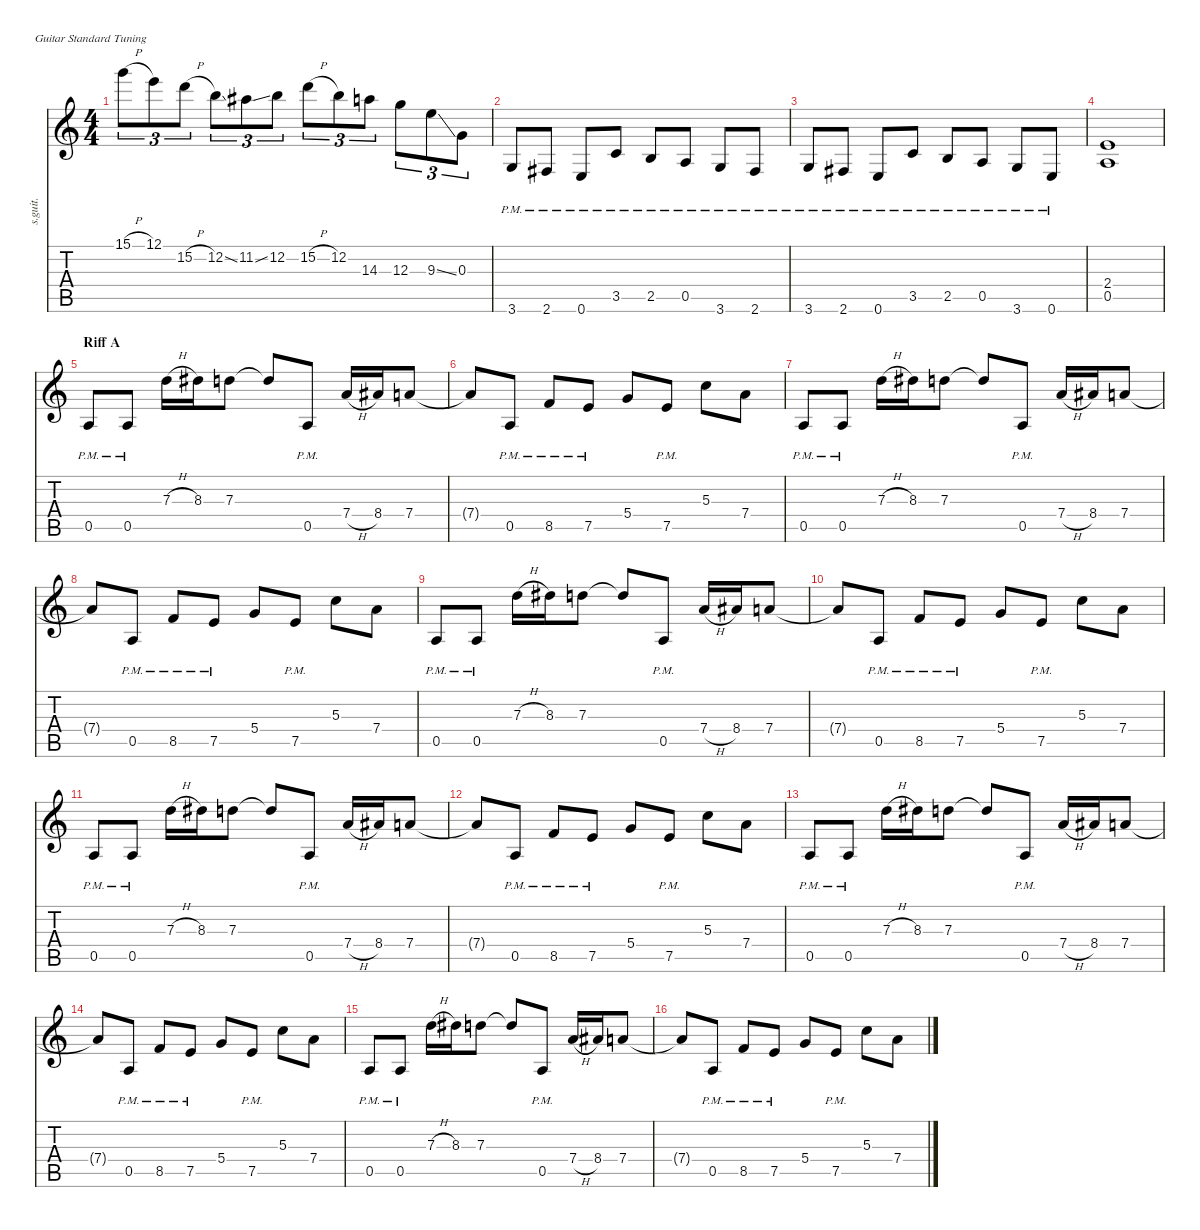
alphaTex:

\defaultSystemsLayout 4
\hideDynamics
\bracketExtendMode nobrackets
\track ("Kirk Hammett - Lead Guitar" "s.guit.") {instrument distortionguitar}
\staff {score tabs}
\tuning (E4 B3 G3 D3 A2 E2)
\ts (4 4)
\tempo (208 hide)
\clef g2
\ks c
15.1{h}.8{tu (3 2) lyrics (0 "") lyrics (1 "") lyrics (2 "") lyrics (3 "") lyrics (4 "") dy f} 12.1.8{tu (3 2) lyrics (0 "") lyrics (1 "") lyrics (2 "") lyrics (3 "") lyrics (4 "")} 15.2{h}.8{tu (3 2) lyrics (0 "") lyrics (1 "") lyrics (2 "") lyrics (3 "") lyrics (4 "")} 12.2{ss}.8{tu (3 2) lyrics (0 "") lyrics (1 "") lyrics (2 "") lyrics (3 "") lyrics (4 "")} 11.2{ss acc #}.8{tu (3 2) lyrics (0 "") lyrics (1 "") lyrics (2 "") lyrics (3 "") lyrics (4 "")} 12.2.8{tu (3 2) lyrics (0 "") lyrics (1 "") lyrics (2 "") lyrics (3 "") lyrics (4 "")} 15.2{h}.8{tu (3 2) lyrics (0 "") lyrics (1 "") lyrics (2 "") lyrics (3 "") lyrics (4 "")} 12.2.8{tu (3 2) lyrics (0 "") lyrics (1 "") lyrics (2 "") lyrics (3 "") lyrics (4 "")} 14.3.8{tu (3 2) lyrics (0 "") lyrics (1 "") lyrics (2 "") lyrics (3 "") lyrics (4 "")} 12.3.8{tu (3 2) lyrics (0 "") lyrics (1 "") lyrics (2 "") lyrics (3 "") lyrics (4 "")} 9.3{ss}.8{tu (3 2) lyrics (0 "") lyrics (1 "") lyrics (2 "") lyrics (3 "") lyrics (4 "")} 0.3.8{tu (3 2) lyrics (0 "") lyrics (1 "") lyrics (2 "") lyrics (3 "") lyrics (4 "")} |
3.6{pm}.8{lyrics (0 "") lyrics (1 "") lyrics (2 "") lyrics (3 "") lyrics (4 "")} 2.6{pm acc #}.8{lyrics (0 "") lyrics (1 "") lyrics (2 "") lyrics (3 "") lyrics (4 "")} 0.6{pm}.8{lyrics (0 "") lyrics (1 "") lyrics (2 "") lyrics (3 "") lyrics (4 "")} 3.5{pm}.8{lyrics (0 "") lyrics (1 "") lyrics (2 "") lyrics (3 "") lyrics (4 "")} 2.5{pm}.8{lyrics (0 "") lyrics (1 "") lyrics (2 "") lyrics (3 "") lyrics (4 "")} 0.5{pm}.8{lyrics (0 "") lyrics (1 "") lyrics (2 "") lyrics (3 "") lyrics (4 "")} 3.6{pm}.8{lyrics (0 "") lyrics (1 "") lyrics (2 "") lyrics (3 "") lyrics (4 "")} 2.6{pm acc #}.8{lyrics (0 "") lyrics (1 "") lyrics (2 "") lyrics (3 "") lyrics (4 "")} |
3.6{pm}.8{lyrics (0 "") lyrics (1 "") lyrics (2 "") lyrics (3 "") lyrics (4 "")} 2.6{pm acc #}.8{lyrics (0 "") lyrics (1 "") lyrics (2 "") lyrics (3 "") lyrics (4 "")} 0.6{pm}.8{lyrics (0 "") lyrics (1 "") lyrics (2 "") lyrics (3 "") lyrics (4 "")} 3.5{pm}.8{lyrics (0 "") lyrics (1 "") lyrics (2 "") lyrics (3 "") lyrics (4 "")} 2.5{pm}.8{lyrics (0 "") lyrics (1 "") lyrics (2 "") lyrics (3 "") lyrics (4 "")} 0.5{pm}.8{lyrics (0 "") lyrics (1 "") lyrics (2 "") lyrics (3 "") lyrics (4 "")} 3.6{pm}.8{lyrics (0 "") lyrics (1 "") lyrics (2 "") lyrics (3 "") lyrics (4 "")} 0.6{pm}.8{lyrics (0 "") lyrics (1 "") lyrics (2 "") lyrics (3 "") lyrics (4 "")} |
\tempo (140 hide)
(2.4 0.5).1{lyrics (0 "") lyrics (1 "") lyrics (2 "") lyrics (3 "") lyrics (4 "")} |
\section ("" "Riff A")
0.5{pm}.8{lyrics (0 "") lyrics (1 "") lyrics (2 "") lyrics (3 "") lyrics (4 "")} 0.5{pm}.8{lyrics (0 "") lyrics (1 "") lyrics (2 "") lyrics (3 "") lyrics (4 "")} 7.3{h}.16{lyrics (0 "") lyrics (1 "") lyrics (2 "") lyrics (3 "") lyrics (4 "")} 8.3{acc #}.16{lyrics (0 "") lyrics (1 "") lyrics (2 "") lyrics (3 "") lyrics (4 "")} 7.3.8{lyrics (0 "") lyrics (1 "") lyrics (2 "") lyrics (3 "") lyrics (4 "")} 7.3{t}.8{lyrics (0 "") lyrics (1 "") lyrics (2 "") lyrics (3 "") lyrics (4 "")} 0.5{pm}.8{lyrics (0 "") lyrics (1 "") lyrics (2 "") lyrics (3 "") lyrics (4 "")} 7.4{h}.16{lyrics (0 "") lyrics (1 "") lyrics (2 "") lyrics (3 "") lyrics (4 "")} 8.4{acc #}.16{lyrics (0 "") lyrics (1 "") lyrics (2 "") lyrics (3 "") lyrics (4 "")} 7.4.8{lyrics (0 "") lyrics (1 "") lyrics (2 "") lyrics (3 "") lyrics (4 "")} |
7.4{t}.8{lyrics (0 "") lyrics (1 "") lyrics (2 "") lyrics (3 "") lyrics (4 "")} 0.5{pm}.8{lyrics (0 "") lyrics (1 "") lyrics (2 "") lyrics (3 "") lyrics (4 "")} 8.5{pm}.8{lyrics (0 "") lyrics (1 "") lyrics (2 "") lyrics (3 "") lyrics (4 "")} 7.5{pm}.8{lyrics (0 "") lyrics (1 "") lyrics (2 "") lyrics (3 "") lyrics (4 "")} 5.4.8{lyrics (0 "") lyrics (1 "") lyrics (2 "") lyrics (3 "") lyrics (4 "")} 7.5{pm}.8{lyrics (0 "") lyrics (1 "") lyrics (2 "") lyrics (3 "") lyrics (4 "")} 5.3.8{lyrics (0 "") lyrics (1 "") lyrics (2 "") lyrics (3 "") lyrics (4 "")} 7.4.8{lyrics (0 "") lyrics (1 "") lyrics (2 "") lyrics (3 "") lyrics (4 "")} |
0.5{pm}.8{lyrics (0 "") lyrics (1 "") lyrics (2 "") lyrics (3 "") lyrics (4 "")} 0.5{pm}.8{lyrics (0 "") lyrics (1 "") lyrics (2 "") lyrics (3 "") lyrics (4 "")} 7.3{h}.16{lyrics (0 "") lyrics (1 "") lyrics (2 "") lyrics (3 "") lyrics (4 "")} 8.3{acc #}.16{lyrics (0 "") lyrics (1 "") lyrics (2 "") lyrics (3 "") lyrics (4 "")} 7.3.8{lyrics (0 "") lyrics (1 "") lyrics (2 "") lyrics (3 "") lyrics (4 "")} 7.3{t}.8{lyrics (0 "") lyrics (1 "") lyrics (2 "") lyrics (3 "") lyrics (4 "")} 0.5{pm}.8{lyrics (0 "") lyrics (1 "") lyrics (2 "") lyrics (3 "") lyrics (4 "")} 7.4{h}.16{lyrics (0 "") lyrics (1 "") lyrics (2 "") lyrics (3 "") lyrics (4 "")} 8.4{acc #}.16{lyrics (0 "") lyrics (1 "") lyrics (2 "") lyrics (3 "") lyrics (4 "")} 7.4.8{lyrics (0 "") lyrics (1 "") lyrics (2 "") lyrics (3 "") lyrics (4 "")} |
7.4{t}.8{lyrics (0 "") lyrics (1 "") lyrics (2 "") lyrics (3 "") lyrics (4 "")} 0.5{pm}.8{lyrics (0 "") lyrics (1 "") lyrics (2 "") lyrics (3 "") lyrics (4 "")} 8.5{pm}.8{lyrics (0 "") lyrics (1 "") lyrics (2 "") lyrics (3 "") lyrics (4 "")} 7.5{pm}.8{lyrics (0 "") lyrics (1 "") lyrics (2 "") lyrics (3 "") lyrics (4 "")} 5.4.8{lyrics (0 "") lyrics (1 "") lyrics (2 "") lyrics (3 "") lyrics (4 "")} 7.5{pm}.8{lyrics (0 "") lyrics (1 "") lyrics (2 "") lyrics (3 "") lyrics (4 "")} 5.3.8{lyrics (0 "") lyrics (1 "") lyrics (2 "") lyrics (3 "") lyrics (4 "")} 7.4.8{lyrics (0 "") lyrics (1 "") lyrics (2 "") lyrics (3 "") lyrics (4 "")} |
0.5{pm}.8{lyrics (0 "") lyrics (1 "") lyrics (2 "") lyrics (3 "") lyrics (4 "")} 0.5{pm}.8{lyrics (0 "") lyrics (1 "") lyrics (2 "") lyrics (3 "") lyrics (4 "")} 7.3{h}.16{lyrics (0 "") lyrics (1 "") lyrics (2 "") lyrics (3 "") lyrics (4 "")} 8.3{acc #}.16{lyrics (0 "") lyrics (1 "") lyrics (2 "") lyrics (3 "") lyrics (4 "")} 7.3.8{lyrics (0 "") lyrics (1 "") lyrics (2 "") lyrics (3 "") lyrics (4 "")} 7.3{t}.8{lyrics (0 "") lyrics (1 "") lyrics (2 "") lyrics (3 "") lyrics (4 "")} 0.5{pm}.8{lyrics (0 "") lyrics (1 "") lyrics (2 "") lyrics (3 "") lyrics (4 "")} 7.4{h}.16{lyrics (0 "") lyrics (1 "") lyrics (2 "") lyrics (3 "") lyrics (4 "")} 8.4{acc #}.16{lyrics (0 "") lyrics (1 "") lyrics (2 "") lyrics (3 "") lyrics (4 "")} 7.4.8{lyrics (0 "") lyrics (1 "") lyrics (2 "") lyrics (3 "") lyrics (4 "")} |
7.4{t}.8{lyrics (0 "") lyrics (1 "") lyrics (2 "") lyrics (3 "") lyrics (4 "")} 0.5{pm}.8{lyrics (0 "") lyrics (1 "") lyrics (2 "") lyrics (3 "") lyrics (4 "")} 8.5{pm}.8{lyrics (0 "") lyrics (1 "") lyrics (2 "") lyrics (3 "") lyrics (4 "")} 7.5{pm}.8{lyrics (0 "") lyrics (1 "") lyrics (2 "") lyrics (3 "") lyrics (4 "")} 5.4.8{lyrics (0 "") lyrics (1 "") lyrics (2 "") lyrics (3 "") lyrics (4 "")} 7.5{pm}.8{lyrics (0 "") lyrics (1 "") lyrics (2 "") lyrics (3 "") lyrics (4 "")} 5.3.8{lyrics (0 "") lyrics (1 "") lyrics (2 "") lyrics (3 "") lyrics (4 "")} 7.4.8{lyrics (0 "") lyrics (1 "") lyrics (2 "") lyrics (3 "") lyrics (4 "")} |
0.5{pm}.8{lyrics (0 "") lyrics (1 "") lyrics (2 "") lyrics (3 "") lyrics (4 "")} 0.5{pm}.8{lyrics (0 "") lyrics (1 "") lyrics (2 "") lyrics (3 "") lyrics (4 "")} 7.3{h}.16{lyrics (0 "") lyrics (1 "") lyrics (2 "") lyrics (3 "") lyrics (4 "")} 8.3{acc #}.16{lyrics (0 "") lyrics (1 "") lyrics (2 "") lyrics (3 "") lyrics (4 "")} 7.3.8{lyrics (0 "") lyrics (1 "") lyrics (2 "") lyrics (3 "") lyrics (4 "")} 7.3{t}.8{lyrics (0 "") lyrics (1 "") lyrics (2 "") lyrics (3 "") lyrics (4 "")} 0.5{pm}.8{lyrics (0 "") lyrics (1 "") lyrics (2 "") lyrics (3 "") lyrics (4 "")} 7.4{h}.16{lyrics (0 "") lyrics (1 "") lyrics (2 "") lyrics (3 "") lyrics (4 "")} 8.4{acc #}.16{lyrics (0 "") lyrics (1 "") lyrics (2 "") lyrics (3 "") lyrics (4 "")} 7.4.8{lyrics (0 "") lyrics (1 "") lyrics (2 "") lyrics (3 "") lyrics (4 "")} |
7.4{t}.8{lyrics (0 "") lyrics (1 "") lyrics (2 "") lyrics (3 "") lyrics (4 "")} 0.5{pm}.8{lyrics (0 "") lyrics (1 "") lyrics (2 "") lyrics (3 "") lyrics (4 "")} 8.5{pm}.8{lyrics (0 "") lyrics (1 "") lyrics (2 "") lyrics (3 "") lyrics (4 "")} 7.5{pm}.8{lyrics (0 "") lyrics (1 "") lyrics (2 "") lyrics (3 "") lyrics (4 "")} 5.4.8{lyrics (0 "") lyrics (1 "") lyrics (2 "") lyrics (3 "") lyrics (4 "")} 7.5{pm}.8{lyrics (0 "") lyrics (1 "") lyrics (2 "") lyrics (3 "") lyrics (4 "")} 5.3.8{lyrics (0 "") lyrics (1 "") lyrics (2 "") lyrics (3 "") lyrics (4 "")} 7.4.8{lyrics (0 "") lyrics (1 "") lyrics (2 "") lyrics (3 "") lyrics (4 "")} |
0.5{pm}.8{lyrics (0 "") lyrics (1 "") lyrics (2 "") lyrics (3 "") lyrics (4 "")} 0.5{pm}.8{lyrics (0 "") lyrics (1 "") lyrics (2 "") lyrics (3 "") lyrics (4 "")} 7.3{h}.16{lyrics (0 "") lyrics (1 "") lyrics (2 "") lyrics (3 "") lyrics (4 "")} 8.3{acc #}.16{lyrics (0 "") lyrics (1 "") lyrics (2 "") lyrics (3 "") lyrics (4 "")} 7.3.8{lyrics (0 "") lyrics (1 "") lyrics (2 "") lyrics (3 "") lyrics (4 "")} 7.3{t}.8{lyrics (0 "") lyrics (1 "") lyrics (2 "") lyrics (3 "") lyrics (4 "")} 0.5{pm}.8{lyrics (0 "") lyrics (1 "") lyrics (2 "") lyrics (3 "") lyrics (4 "")} 7.4{h}.16{lyrics (0 "") lyrics (1 "") lyrics (2 "") lyrics (3 "") lyrics (4 "")} 8.4{acc #}.16{lyrics (0 "") lyrics (1 "") lyrics (2 "") lyrics (3 "") lyrics (4 "")} 7.4.8{lyrics (0 "") lyrics (1 "") lyrics (2 "") lyrics (3 "") lyrics (4 "")} |
7.4{t}.8{lyrics (0 "") lyrics (1 "") lyrics (2 "") lyrics (3 "") lyrics (4 "")} 0.5{pm}.8{lyrics (0 "") lyrics (1 "") lyrics (2 "") lyrics (3 "") lyrics (4 "")} 8.5{pm}.8{lyrics (0 "") lyrics (1 "") lyrics (2 "") lyrics (3 "") lyrics (4 "")} 7.5{pm}.8{lyrics (0 "") lyrics (1 "") lyrics (2 "") lyrics (3 "") lyrics (4 "")} 5.4.8{lyrics (0 "") lyrics (1 "") lyrics (2 "") lyrics (3 "") lyrics (4 "")} 7.5{pm}.8{lyrics (0 "") lyrics (1 "") lyrics (2 "") lyrics (3 "") lyrics (4 "")} 5.3.8{lyrics (0 "") lyrics (1 "") lyrics (2 "") lyrics (3 "") lyrics (4 "")} 7.4.8{lyrics (0 "") lyrics (1 "") lyrics (2 "") lyrics (3 "") lyrics (4 "")} |
0.5{pm}.8{lyrics (0 "") lyrics (1 "") lyrics (2 "") lyrics (3 "") lyrics (4 "")} 0.5{pm}.8{lyrics (0 "") lyrics (1 "") lyrics (2 "") lyrics (3 "") lyrics (4 "")} 7.3{h}.16{lyrics (0 "") lyrics (1 "") lyrics (2 "") lyrics (3 "") lyrics (4 "")} 8.3{acc #}.16{lyrics (0 "") lyrics (1 "") lyrics (2 "") lyrics (3 "") lyrics (4 "")} 7.3.8{lyrics (0 "") lyrics (1 "") lyrics (2 "") lyrics (3 "") lyrics (4 "")} 7.3{t}.8{lyrics (0 "") lyrics (1 "") lyrics (2 "") lyrics (3 "") lyrics (4 "")} 0.5{pm}.8{lyrics (0 "") lyrics (1 "") lyrics (2 "") lyrics (3 "") lyrics (4 "")} 7.4{h}.16{lyrics (0 "") lyrics (1 "") lyrics (2 "") lyrics (3 "") lyrics (4 "")} 8.4{acc #}.16{lyrics (0 "") lyrics (1 "") lyrics (2 "") lyrics (3 "") lyrics (4 "")} 7.4.8{lyrics (0 "") lyrics (1 "") lyrics (2 "") lyrics (3 "") lyrics (4 "")} |
7.4{t}.8{lyrics (0 "") lyrics (1 "") lyrics (2 "") lyrics (3 "") lyrics (4 "")} 0.5{pm}.8{lyrics (0 "") lyrics (1 "") lyrics (2 "") lyrics (3 "") lyrics (4 "")} 8.5{pm}.8{lyrics (0 "") lyrics (1 "") lyrics (2 "") lyrics (3 "") lyrics (4 "")} 7.5{pm}.8{lyrics (0 "") lyrics (1 "") lyrics (2 "") lyrics (3 "") lyrics (4 "")} 5.4.8{lyrics (0 "") lyrics (1 "") lyrics (2 "") lyrics (3 "") lyrics (4 "")} 7.5{pm}.8{lyrics (0 "") lyrics (1 "") lyrics (2 "") lyrics (3 "") lyrics (4 "")} 5.3.8{lyrics (0 "") lyrics (1 "") lyrics (2 "") lyrics (3 "") lyrics (4 "")} 7.4.8{lyrics (0 "") lyrics (1 "") lyrics (2 "") lyrics (3 "") lyrics (4 "")}
